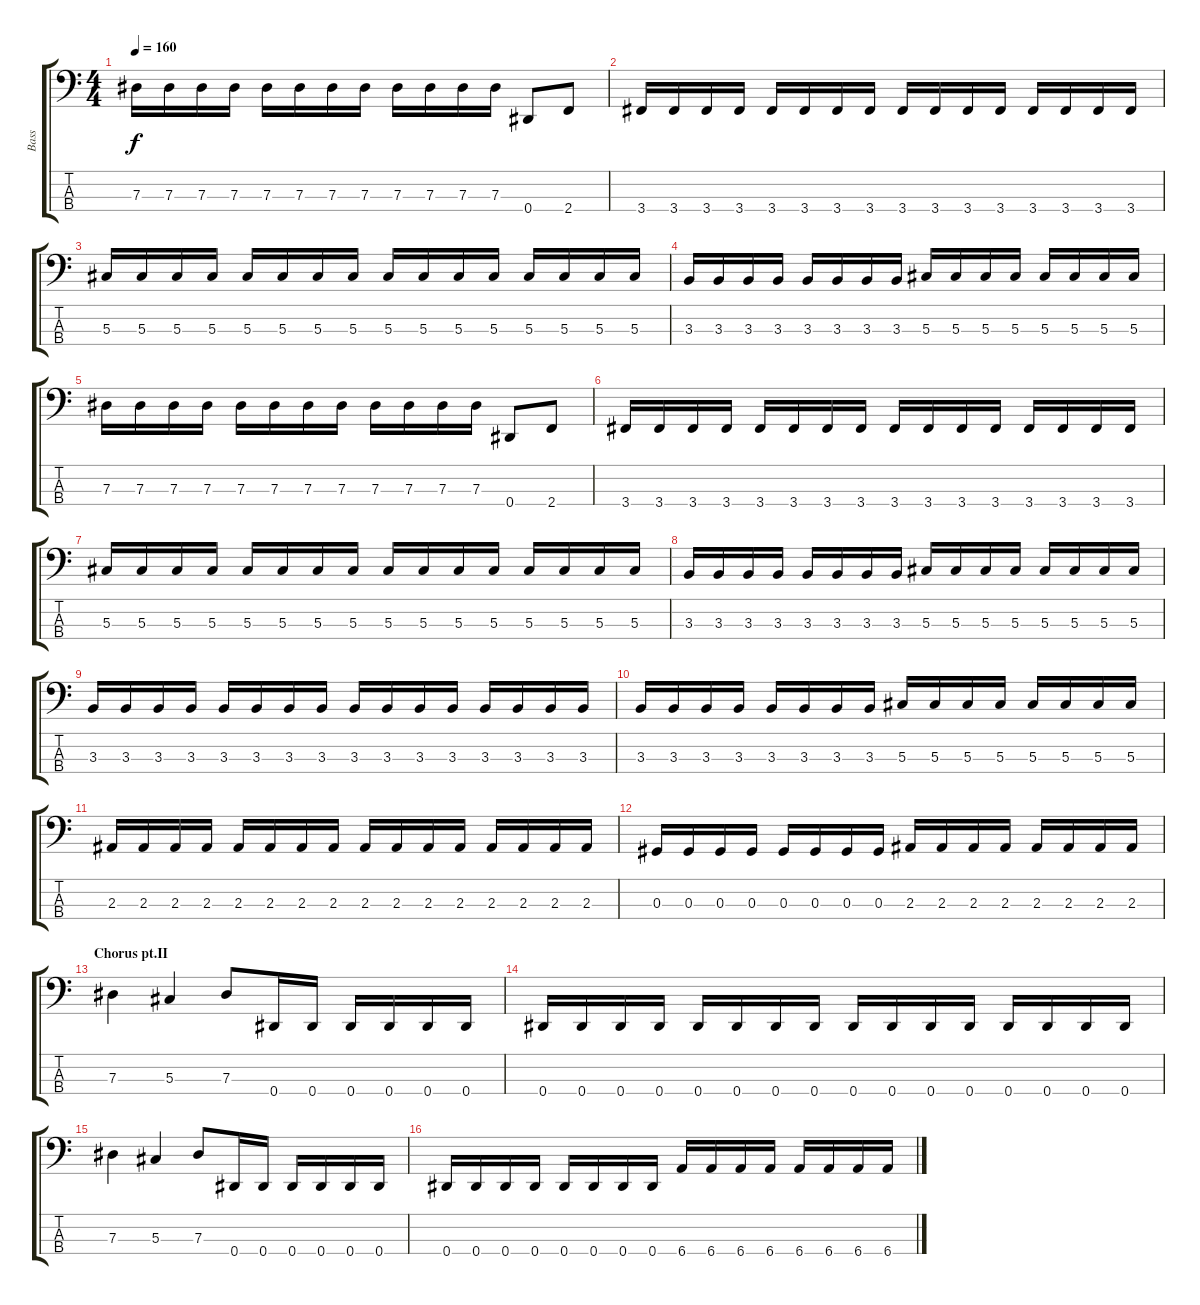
\track ("Bass" "Bass") {instrument electricbassfinger}
\staff {score tabs}
\tuning (Gb2 Db2 Ab1 Eb1) {hide}
\ts (4 4)
\tempo 160
\clef f4
\ks c
7.3.16{dy f} 7.3.16 7.3.16 7.3.16 7.3.16 7.3.16 7.3.16 7.3.16 7.3.16 7.3.16 7.3.16 7.3.16 0.4.8 2.4.8 |
3.4.16 3.4.16 3.4.16 3.4.16 3.4.16 3.4.16 3.4.16 3.4.16 3.4.16 3.4.16 3.4.16 3.4.16 3.4.16 3.4.16 3.4.16 3.4.16 |
5.3.16 5.3.16 5.3.16 5.3.16 5.3.16 5.3.16 5.3.16 5.3.16 5.3.16 5.3.16 5.3.16 5.3.16 5.3.16 5.3.16 5.3.16 5.3.16 |
3.3.16 3.3.16 3.3.16 3.3.16 3.3.16 3.3.16 3.3.16 3.3.16 5.3.16 5.3.16 5.3.16 5.3.16 5.3.16 5.3.16 5.3.16 5.3.16 |
7.3.16 7.3.16 7.3.16 7.3.16 7.3.16 7.3.16 7.3.16 7.3.16 7.3.16 7.3.16 7.3.16 7.3.16 0.4.8 2.4.8 |
3.4.16 3.4.16 3.4.16 3.4.16 3.4.16 3.4.16 3.4.16 3.4.16 3.4.16 3.4.16 3.4.16 3.4.16 3.4.16 3.4.16 3.4.16 3.4.16 |
5.3.16 5.3.16 5.3.16 5.3.16 5.3.16 5.3.16 5.3.16 5.3.16 5.3.16 5.3.16 5.3.16 5.3.16 5.3.16 5.3.16 5.3.16 5.3.16 |
3.3.16 3.3.16 3.3.16 3.3.16 3.3.16 3.3.16 3.3.16 3.3.16 5.3.16 5.3.16 5.3.16 5.3.16 5.3.16 5.3.16 5.3.16 5.3.16 |
3.3.16 3.3.16 3.3.16 3.3.16 3.3.16 3.3.16 3.3.16 3.3.16 3.3.16 3.3.16 3.3.16 3.3.16 3.3.16 3.3.16 3.3.16 3.3.16 |
3.3.16 3.3.16 3.3.16 3.3.16 3.3.16 3.3.16 3.3.16 3.3.16 5.3.16 5.3.16 5.3.16 5.3.16 5.3.16 5.3.16 5.3.16 5.3.16 |
2.3.16 2.3.16 2.3.16 2.3.16 2.3.16 2.3.16 2.3.16 2.3.16 2.3.16 2.3.16 2.3.16 2.3.16 2.3.16 2.3.16 2.3.16 2.3.16 |
0.3.16 0.3.16 0.3.16 0.3.16 0.3.16 0.3.16 0.3.16 0.3.16 2.3.16 2.3.16 2.3.16 2.3.16 2.3.16 2.3.16 2.3.16 2.3.16 |
\section ("" "Chorus pt.II")
7.3.4 5.3.4 7.3.8 0.4.16 0.4.16 0.4.16 0.4.16 0.4.16 0.4.16 |
0.4.16 0.4.16 0.4.16 0.4.16 0.4.16 0.4.16 0.4.16 0.4.16 0.4.16 0.4.16 0.4.16 0.4.16 0.4.16 0.4.16 0.4.16 0.4.16 |
7.3.4 5.3.4 7.3.8 0.4.16 0.4.16 0.4.16 0.4.16 0.4.16 0.4.16 |
0.4.16 0.4.16 0.4.16 0.4.16 0.4.16 0.4.16 0.4.16 0.4.16 6.4.16 6.4.16 6.4.16 6.4.16 6.4.16 6.4.16 6.4.16 6.4.16
